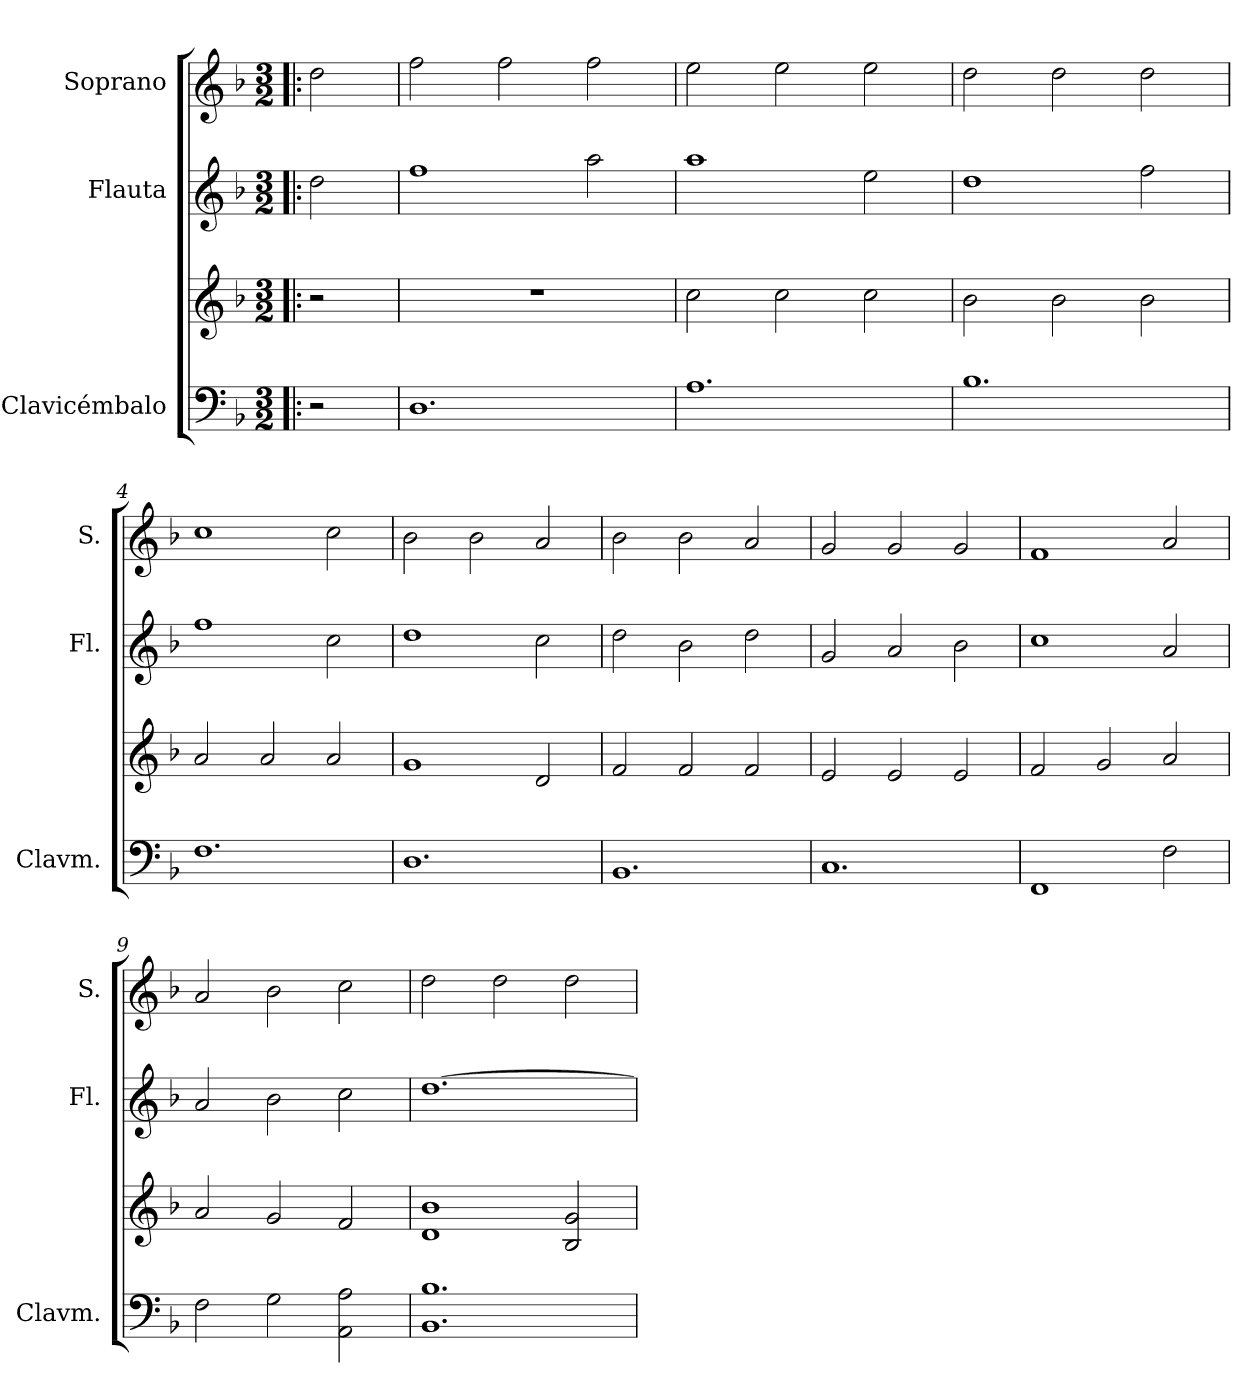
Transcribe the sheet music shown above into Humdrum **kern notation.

**kern	**kern	**kern	**kern
*part3	*part3	*part2	*part1
*staff4	*staff3	*staff2	*staff1
*I"Clavicémbalo	*	*I"Flauta	*I"Soprano
*I'Clavm.	*	*I'Fl.	*I'S.
*clefF4	*clefG2	*clefG2	*clefG2
*k[b-]	*k[b-]	*k[b-]	*k[b-]
*M3/2	*M3/2	*M3/2	*M3/2
=!|:	=!|:	=!|:	=!|:
2r	2r	2dd\	2dd\
=1	=1	=1	=1
1.D	1.r	1ff	2ff\
.	.	.	2ff\
.	.	2aa\	2ff\
=2	=2	=2	=2
1.A	2cc\	1aa	2ee\
.	2cc\	.	2ee\
.	2cc\	2ee\	2ee\
=3	=3	=3	=3
1.B-	2b-\	1dd	2dd\
.	2b-\	.	2dd\
.	2b-\	2ff\	2dd\
=4	=4	=4	=4
1.F	2a/	1ff	1cc
.	2a/	.	.
.	2a/	2cc\	2cc\
=5	=5	=5	=5
1.D	1g	1dd	2b-\
.	.	.	2b-\
.	2d/	2cc\	2a/
=6	=6	=6	=6
1.BB-	2f/	2dd\	2b-\
.	2f/	2b-\	2b-\
.	2f/	2dd\	2a/
=7	=7	=7	=7
1.C	2e/	2g/	2g/
.	2e/	2a/	2g/
.	2e/	2b-\	2g/
!!LO:LB:g=z
=8	=8	=8	=8
1FF	2f/	1cc	1f
.	2g/	.	.
2F\	2a/	2a/	2a/
=9	=9	=9	=9
2F\	2a/	2a/	2a/
2G\	2g/	2b-\	2b-\
2AA\ 2A\	2f/	2cc\	2cc\
=10	=10	=10	=10
1.BB- 1.B-	1d 1b-	[1.dd	2dd\
.	.	.	2dd\
.	2B-/ 2g/	.	2dd\
=	=	=	=
*-	*-	*-	*-
